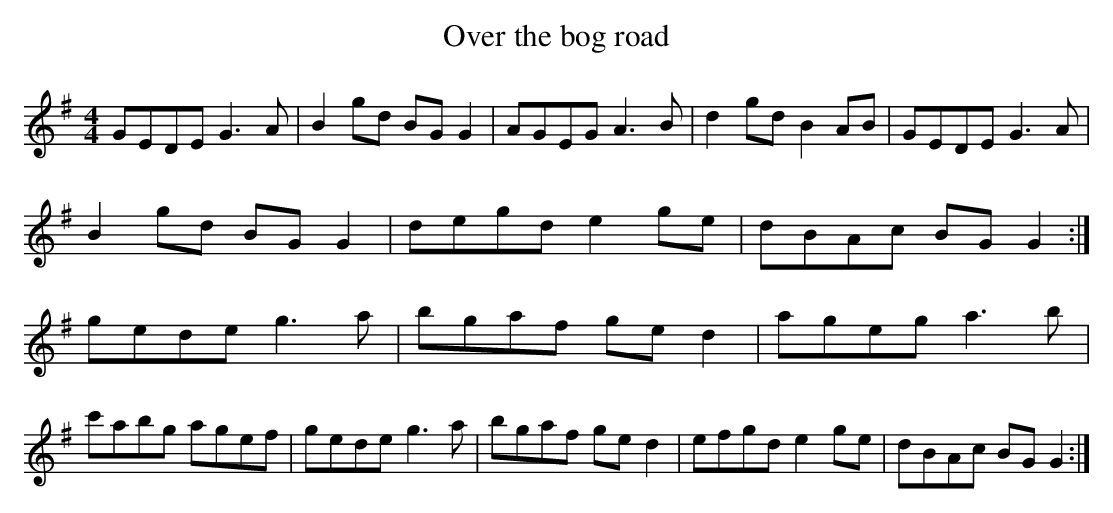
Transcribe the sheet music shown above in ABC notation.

X:1
T:Over the bog road
M:4/4
L:1/8
E:11
K:G
GEDE G3A|B2gd BGG2|AGEG A3B|d2gd B2AB|\
GEDE G3A|B2gd BGG2|degd e2ge|dBAc BGG2:|\
gede g3a|bgaf ged2|ageg a3b|c'abg agef|\
gede g3a|bgaf ged2|efgd e2ge|dBAc BGG2:|**
